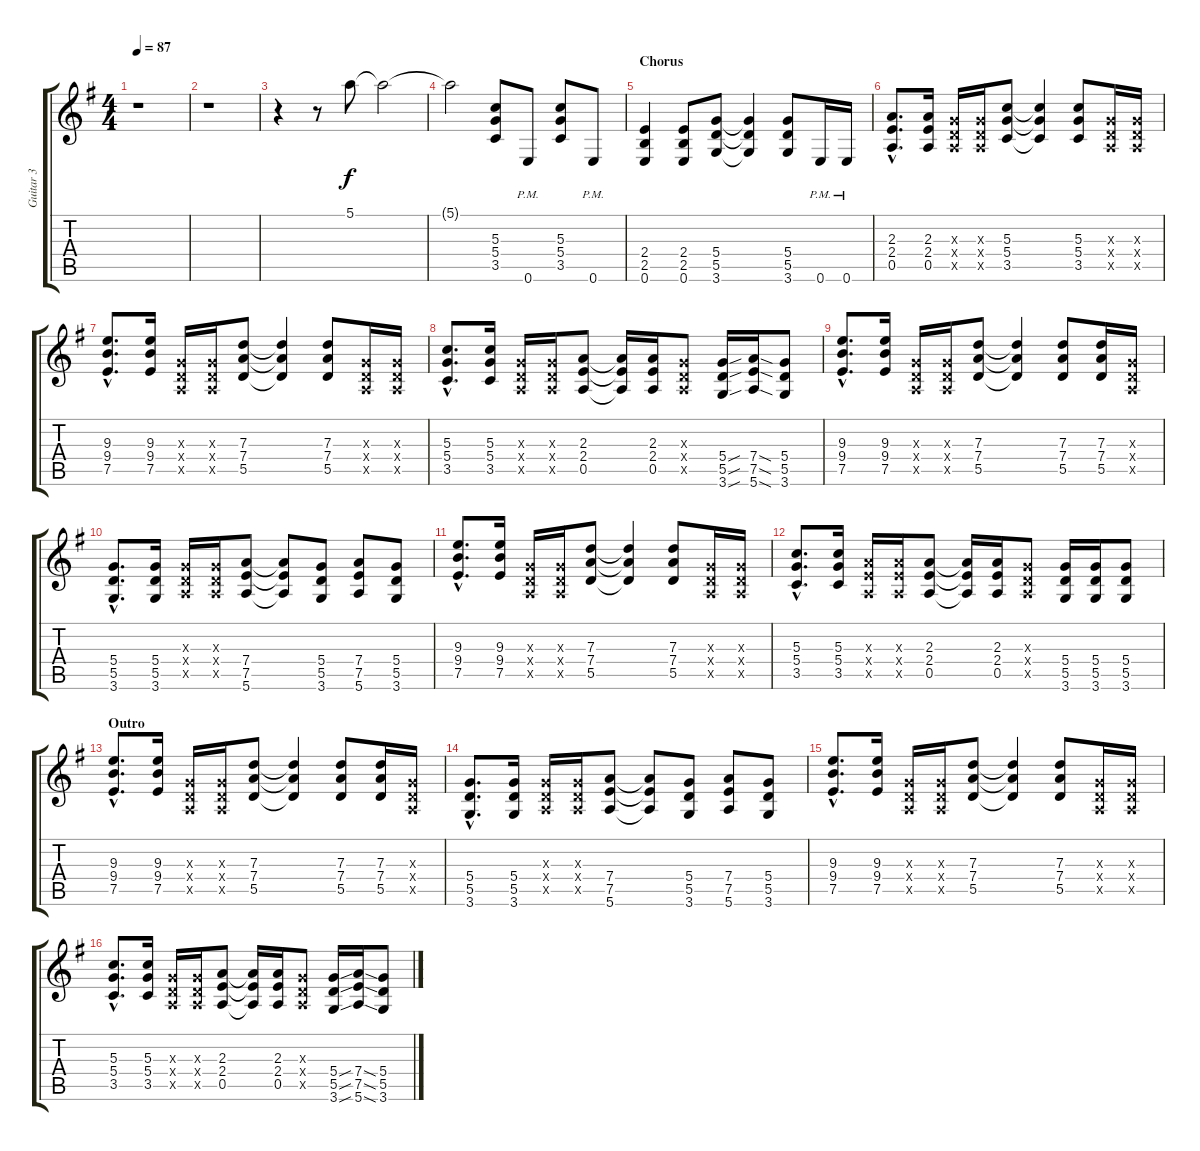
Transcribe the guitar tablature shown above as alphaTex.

\track ("Guitar 3" "Guitar 3") {instrument distortionguitar}
\staff {score tabs}
\tuning (E4 B3 G3 D3 A2 E2) {hide}
\ts (4 4)
\tempo 87
\clef g2
\ks g
r.1{dy f} |
r.1 |
r.4 r.8 5.1.8 5.1{t}.2 |
5.1{t}.2 (5.3 5.4 3.5).8 0.6{pm}.8 (5.3 5.4 3.5).8 0.6{pm}.8 |
\section ("" "Chorus")
(2.4 2.5 0.6).4 (2.4 2.5 0.6).8 (5.4 5.5 3.6).8 (5.4{t} 5.5{t} 3.6{t}).4 (5.4 5.5 3.6).8 0.6{pm}.16 0.6{pm}.16 |
(2.3{hac} 2.4{hac} 0.5{hac}).8{d} (2.3 2.4 0.5).16 (0.3{x} 0.4{x} 0.5{x}).16 (0.3{x} 0.4{x} 0.5{x}).16 (5.3 5.4 3.5).8 (5.3{t} 5.4{t} 3.5{t}).4 (5.3 5.4 3.5).8 (0.3{x} 0.4{x} 0.5{x}).16 (0.3{x} 0.4{x} 0.5{x}).16 |
(9.3{hac} 9.4{hac} 7.5{hac}).8{d} (9.3 9.4 7.5).16 (0.3{x} 0.4{x} 0.5{x}).16 (0.3{x} 0.4{x} 0.5{x}).16 (7.3 7.4 5.5).8 (7.3{t} 7.4{t} 5.5{t}).4 (7.3 7.4 5.5).8 (0.3{x} 0.4{x} 0.5{x}).16 (0.3{x} 0.4{x} 0.5{x}).16 |
(5.3{hac} 5.4{hac} 3.5{hac}).8{d} (5.3 5.4 3.5).16 (0.3{x} 0.4{x} 0.5{x}).16 (0.3{x} 0.4{x} 0.5{x}).16 (2.3 2.4 0.5).8 (2.3{t} 2.4{t} 0.5{t}).16 (2.3 2.4 0.5).16 (0.3{x} 0.4{x} 0.5{x}).8 (5.4{sou} 5.5{sou} 3.6{sou}).16 (7.4{sod} 7.5{sod} 5.6{sod}).16 (5.4 5.5 3.6).8 |
(9.3{hac} 9.4{hac} 7.5{hac}).8{d} (9.3 9.4 7.5).16 (0.3{x} 0.4{x} 0.5{x}).16 (0.3{x} 0.4{x} 0.5{x}).16 (7.3 7.4 5.5).8 (7.3{t} 7.4{t} 5.5{t}).4 (7.3 7.4 5.5).8 (7.3 7.4 5.5).16 (0.3{x} 0.4{x} 0.5{x}).16 |
(5.4{hac} 5.5{hac} 3.6{hac}).8{d} (5.4 5.5 3.6).16 (0.3{x} 0.4{x} 0.5{x}).16 (0.3{x} 0.4{x} 0.5{x}).16 (7.4 7.5 5.6).8 (7.4{t} 7.5{t} 5.6{t}).8 (5.4 5.5 3.6).8 (7.4 7.5 5.6).8 (5.4 5.5 3.6).8 |
(9.3{hac} 9.4{hac} 7.5{hac}).8{d} (9.3 9.4 7.5).16 (0.3{x} 0.4{x} 0.5{x}).16 (0.3{x} 0.4{x} 0.5{x}).16 (7.3 7.4 5.5).8 (7.3{t} 7.4{t} 5.5{t}).4 (7.3 7.4 5.5).8 (0.3{x} 0.4{x} 0.5{x}).16 (0.3{x} 0.4{x} 0.5{x}).16 |
(5.3{hac} 5.4{hac} 3.5{hac}).8{d} (5.3 5.4 3.5).16 (2.3{x} 2.4{x} 0.5{x}).16 (2.3{x} 2.4{x} 0.5{x}).16 (2.3 2.4 0.5).8 (2.3{t} 2.4{t} 0.5{t}).16 (2.3 2.4 0.5).16 (0.3{x} 0.4{x} 0.5{x}).8 (5.4 5.5 3.6).16 (5.4 5.5 3.6).16 (5.4 5.5 3.6).8 |
\section ("" "Outro")
(9.3{hac} 9.4{hac} 7.5{hac}).8{d} (9.3 9.4 7.5).16 (0.3{x} 0.4{x} 0.5{x}).16 (0.3{x} 0.4{x} 0.5{x}).16 (7.3 7.4 5.5).8 (7.3{t} 7.4{t} 5.5{t}).4 (7.3 7.4 5.5).8 (7.3 7.4 5.5).16 (0.3{x} 0.4{x} 0.5{x}).16 |
(5.4{hac} 5.5{hac} 3.6{hac}).8{d} (5.4 5.5 3.6).16 (0.3{x} 0.4{x} 0.5{x}).16 (0.3{x} 0.4{x} 0.5{x}).16 (7.4 7.5 5.6).8 (7.4{t} 7.5{t} 5.6{t}).8 (5.4 5.5 3.6).8 (7.4 7.5 5.6).8 (5.4 5.5 3.6).8 |
(9.3{hac} 9.4{hac} 7.5{hac}).8{d} (9.3 9.4 7.5).16 (0.3{x} 0.4{x} 0.5{x}).16 (0.3{x} 0.4{x} 0.5{x}).16 (7.3 7.4 5.5).8 (7.3{t} 7.4{t} 5.5{t}).4 (7.3 7.4 5.5).8 (0.3{x} 0.4{x} 0.5{x}).16 (0.3{x} 0.4{x} 0.5{x}).16 |
(5.3{hac} 5.4{hac} 3.5{hac}).8{d} (5.3 5.4 3.5).16 (0.3{x} 0.4{x} 0.5{x}).16 (0.3{x} 0.4{x} 0.5{x}).16 (2.3 2.4 0.5).8 (2.3{t} 2.4{t} 0.5{t}).16 (2.3 2.4 0.5).16 (0.3{x} 0.4{x} 0.5{x}).8 (5.4{sou} 5.5{sou} 3.6{sou}).16 (7.4{sod} 7.5{sod} 5.6{sod}).16 (5.4 5.5 3.6).8
